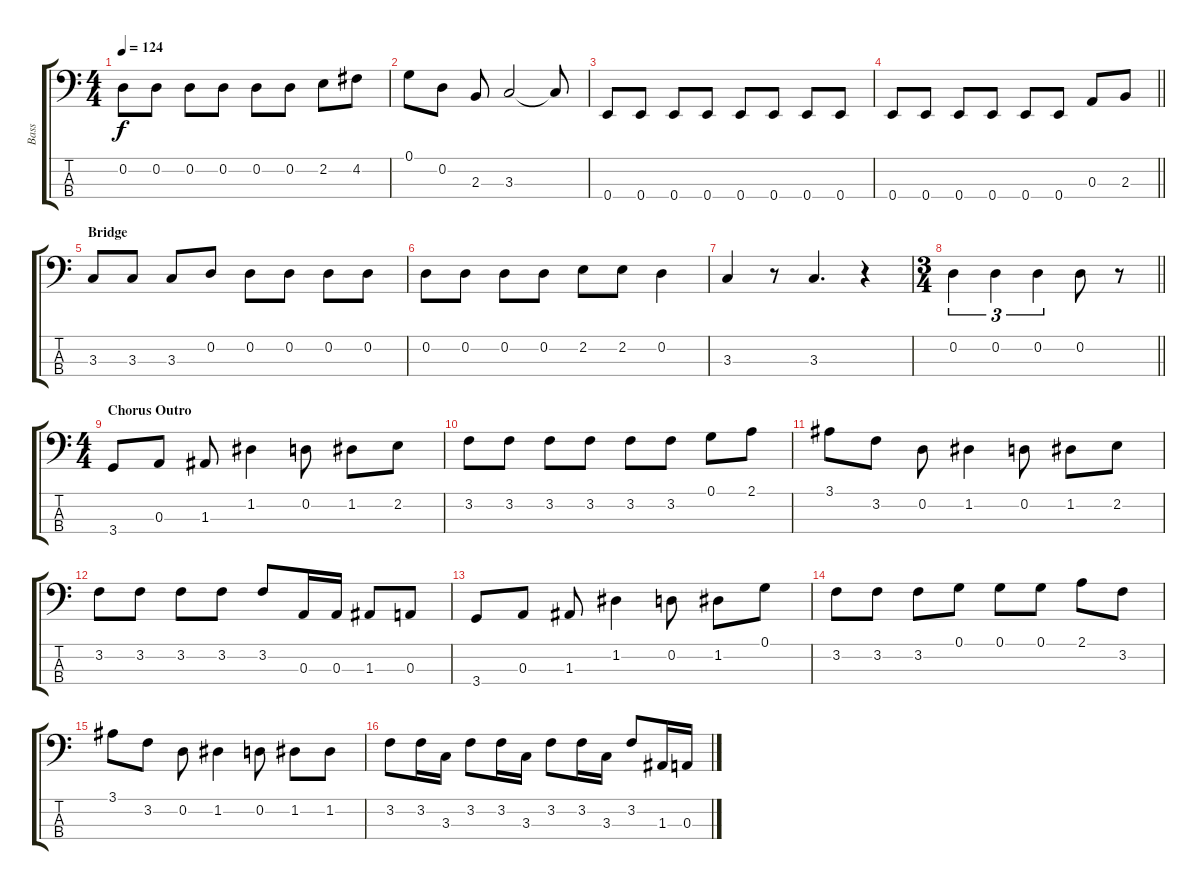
\track ("Bass" "Bass") {instrument electricbassfinger}
\staff {score tabs}
\tuning (G2 D2 A1 E1) {hide}
\ts (4 4)
\tempo 124
\clef f4
\ks c
0.2.8{dy f} 0.2.8 0.2.8 0.2.8 0.2.8 0.2.8 2.2.8 4.2.8 |
0.1.8 0.2.8 2.3.8 3.3.2 3.3{t}.8 |
0.4.8 0.4.8 0.4.8 0.4.8 0.4.8 0.4.8 0.4.8 0.4.8 |
\barLineRight lightlight
0.4.8 0.4.8 0.4.8 0.4.8 0.4.8 0.4.8 0.3.8 2.3.8 |
\section ("" "Bridge")
3.3.8 3.3.8 3.3.8 0.2.8 0.2.8 0.2.8 0.2.8 0.2.8 |
0.2.8 0.2.8 0.2.8 0.2.8 2.2.8 2.2.8 0.2.4 |
3.3.4 r.8 3.3.4{d} r.4 |
\ts (3 4)
\barLineRight lightlight
0.2.4{tu (3 2)} 0.2.4{tu (3 2)} 0.2.4{tu (3 2)} 0.2.8 r.8 |
\ts (4 4)
\section ("" "Chorus Outro")
3.4.8 0.3.8 1.3.8 1.2.4 0.2.8 1.2.8 2.2.8 |
3.2.8 3.2.8 3.2.8 3.2.8 3.2.8 3.2.8 0.1.8 2.1.8 |
3.1.8 3.2.8 0.2.8 1.2.4 0.2.8 1.2.8 2.2.8 |
3.2.8 3.2.8 3.2.8 3.2.8 3.2.8 0.3.16 0.3.16 1.3.8 0.3.8 |
3.4.8 0.3.8 1.3.8 1.2.4 0.2.8 1.2.8 0.1.8 |
3.2.8 3.2.8 3.2.8 0.1.8 0.1.8 0.1.8 2.1.8 3.2.8 |
3.1.8 3.2.8 0.2.8 1.2.4 0.2.8 1.2.8 1.2.8 |
3.2.8 3.2.16 3.3.16 3.2.8 3.2.16 3.3.16 3.2.8 3.2.16 3.3.16 3.2.8 1.3.16 0.3.16
